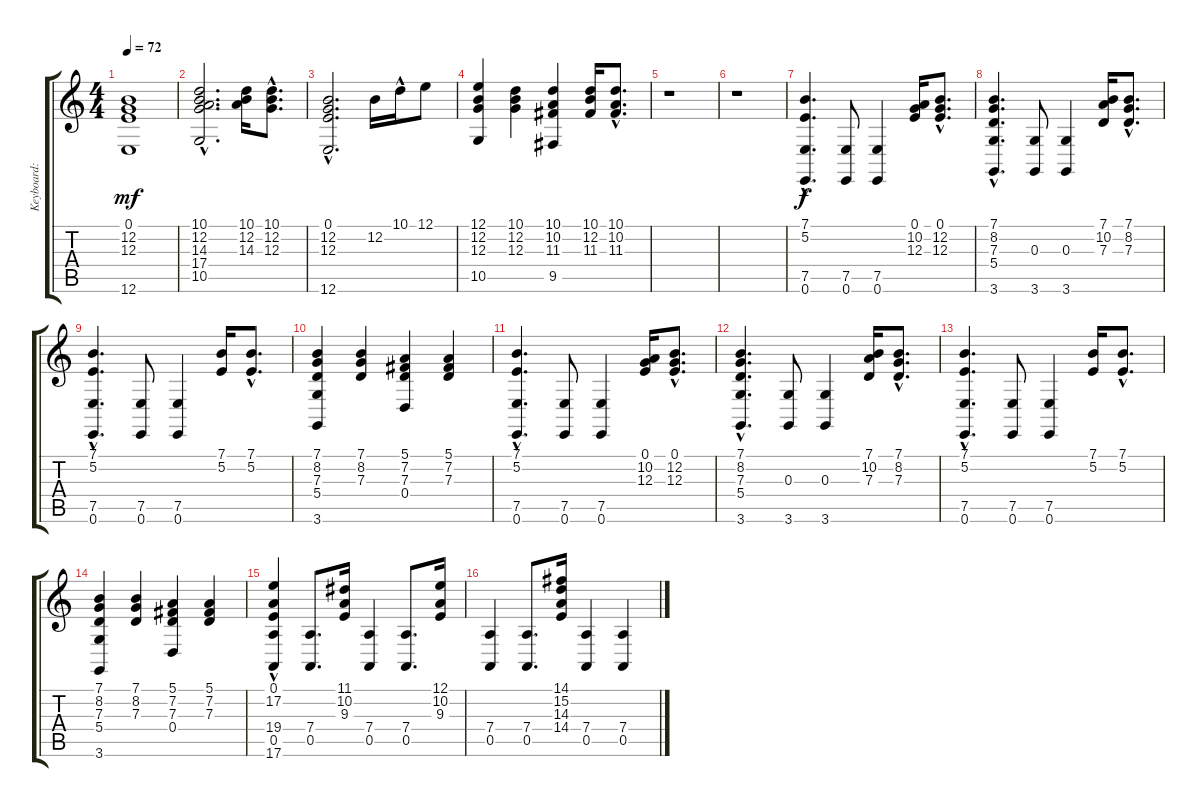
\track ("Keyboard: Reed" "Keyboard: ") {instrument acousticgrandpiano}
\staff {score tabs}
\tuning (E4 B3 G3 D3 A2 E2) {hide}
\ts (4 4)
\tempo 72
\clef g2
\ks c
(0.1 12.2 12.3 12.6).1{dy mf} |
(10.1{hac} 12.2{hac} 14.3{hac} 17.4{hac} 10.5).2{d} (10.1 12.2 14.3).16 (10.1{hac} 12.2{hac} 12.3{hac}).8{d} |
(0.1{hac} 12.2{hac} 12.3{hac} 12.6).2{d} 12.2.16 10.1{hac}.16 12.1.8 |
(12.1 12.2 12.3 10.5).4 (10.1 12.2 12.3).4 (10.1 10.2 11.3 9.5).4 (10.1 12.2 11.3).16 (10.1{hac} 10.2{hac} 11.3{hac}).8{d} |
r.1 |
r.1 |
(7.1{hac} 5.2{hac} 7.5{hac} 0.6{hac}).4{d dy f} (7.5 0.6).8 (7.5 0.6).4 (0.1 10.2 12.3).16 (0.1{hac} 12.2{hac} 12.3{hac}).8{d} |
(7.1{hac} 8.2{hac} 7.3{hac} 5.4{hac} 3.6{hac}).4{d} (0.3 3.6).8 (0.3 3.6).4 (7.1 10.2 7.3).16 (7.1{hac} 8.2{hac} 7.3{hac}).8{d} |
(7.1{hac} 5.2{hac} 7.5{hac} 0.6{hac}).4{d} (7.5 0.6).8 (7.5 0.6).4 (7.1 5.2).16 (7.1{hac} 5.2{hac}).8{d} |
(7.1 8.2 7.3 5.4 3.6).4 (7.1 8.2 7.3).4 (5.1 7.2 7.3 0.4).4 (5.1 7.2 7.3).4 |
(7.1{hac} 5.2{hac} 7.5{hac} 0.6{hac}).4{d} (7.5 0.6).8 (7.5 0.6).4 (0.1 10.2 12.3).16 (0.1{hac} 12.2{hac} 12.3{hac}).8{d} |
(7.1{hac} 8.2{hac} 7.3{hac} 5.4{hac} 3.6{hac}).4{d} (0.3 3.6).8 (0.3 3.6).4 (7.1 10.2 7.3).16 (7.1{hac} 8.2{hac} 7.3{hac}).8{d} |
(7.1{hac} 5.2{hac} 7.5{hac} 0.6{hac}).4{d} (7.5 0.6).8 (7.5 0.6).4 (7.1 5.2).16 (7.1{hac} 5.2{hac}).8{d} |
(7.1 8.2 7.3 5.4 3.6).4 (7.1 8.2 7.3).4 (5.1 7.2 7.3 0.4).4 (5.1 7.2 7.3).4 |
(0.1{hac} 17.2{hac} 19.4{hac} 0.5 17.6).4 (7.4 0.5).8{d} (11.1 10.2 9.3).16 (7.4 0.5).4 (7.4 0.5).8{d} (12.1 10.2 9.3).16 |
(7.4 0.5).4 (7.4 0.5).8{d} (14.1 15.2 14.3 14.4).16 (7.4 0.5).4 (7.4 0.5).4
